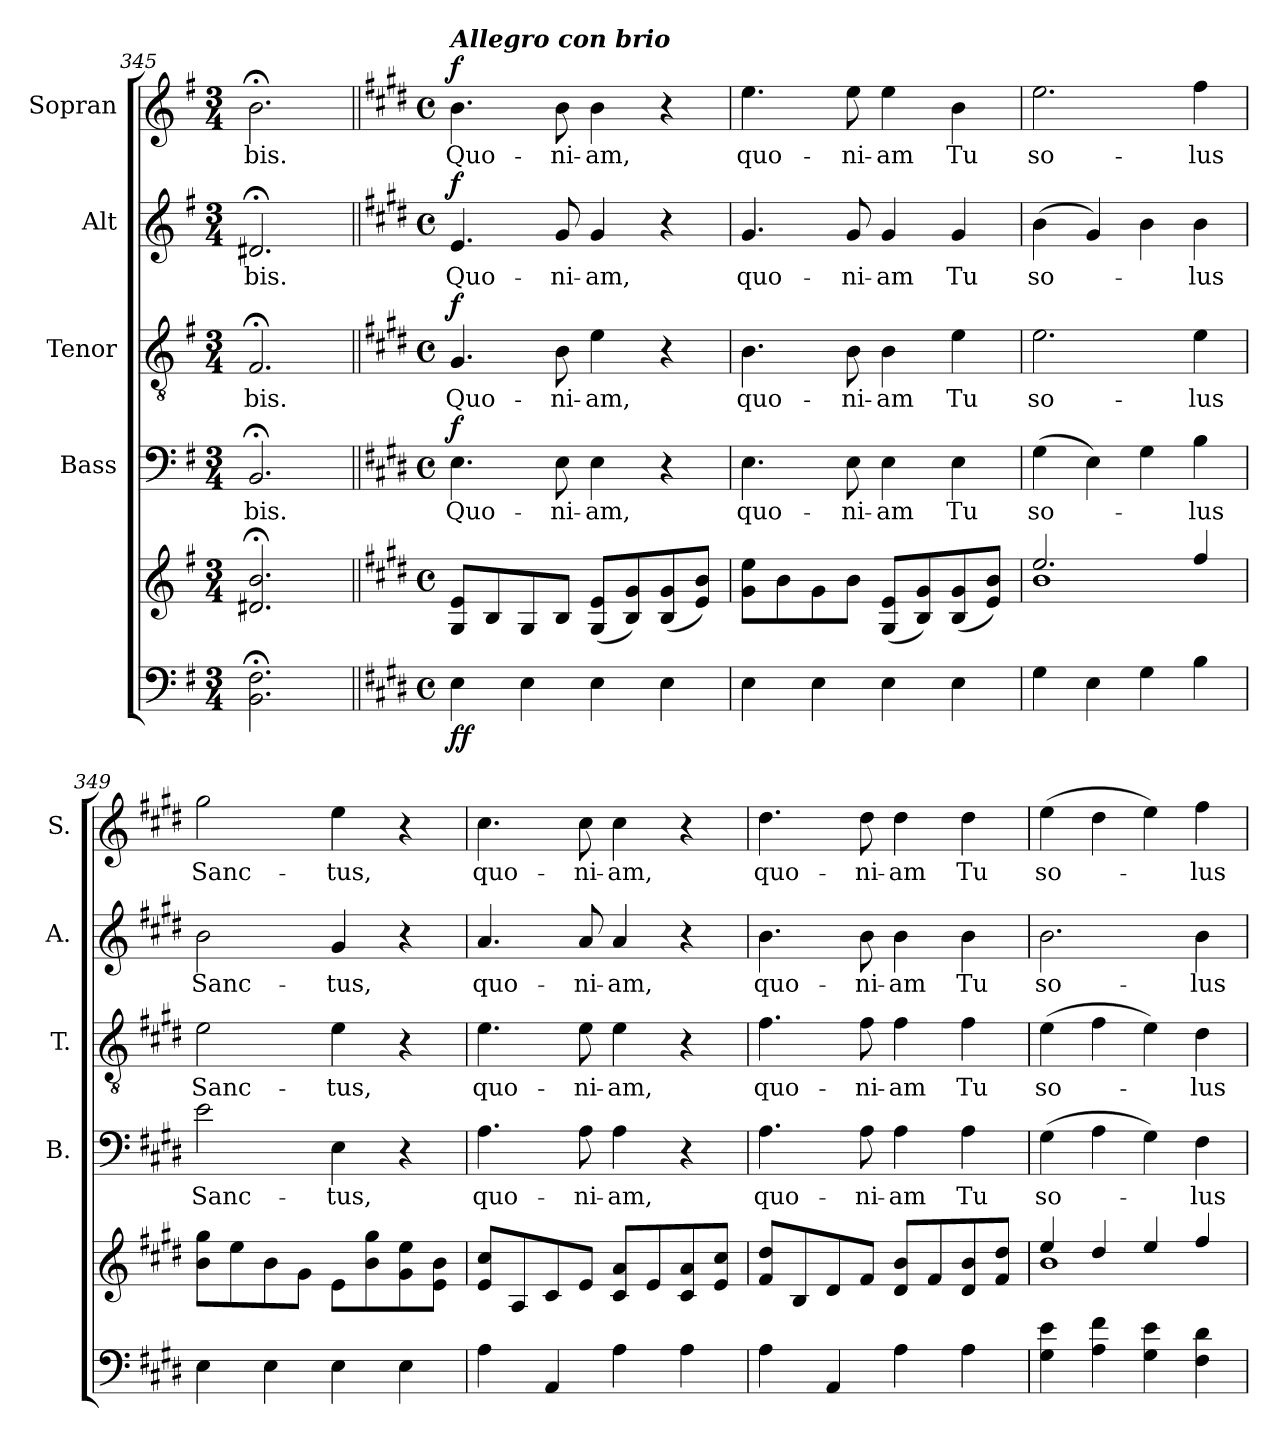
**kern	**kern	**dynam	**kern	**text	**dynam	**kern	**text	**dynam	**kern	**text	**dynam	**kern	**text	**dynam
*part5	*part5	*part5	*part4	*part4	*part4	*part3	*part3	*part3	*part2	*part2	*part2	*part1	*part1	*part1
*staff6	*staff5	*staff5/6	*staff4	*staff4	*staff4	*staff3	*staff3	*staff3	*staff2	*staff2	*staff2	*staff1	*staff1	*staff1
*	*	*	*I"Bass	*	*	*I"Tenor	*	*	*I"Alt	*	*	*I"Sopran	*	*
*	*	*	*I'B.	*	*	*I'T.	*	*	*I'A.	*	*	*I'S.	*	*
!!LO:LB:g=z
*clefF4	*clefG2	*	*clefF4	*	*	*clefGv2	*	*	*clefG2	*	*	*clefG2	*	*
*k[f#]	*k[f#]	*	*k[f#]	*	*	*k[f#]	*	*	*k[f#]	*	*	*k[f#]	*	*
*G:	*G:	*	*G:	*	*	*G:	*	*	*G:	*	*	*G:	*	*
*M3/4	*M3/4	*	*M3/4	*	*	*M3/4	*	*	*M3/4	*	*	*M3/4	*	*
=345	=345	=345	=345	=345	=345	=345	=345	=345	=345	=345	=345	=345	=345	=345
!	!	!	!	!LO:LY:b	!	!	!LO:LY:b	!	!	!LO:LY:b	!	!	!LO:LY:b	!
2.BB\;< 2.F#\;<	2.d#X/;< 2.b/;<	.	2.BB;</	-bis.	.	2.F#;</	-bis.	.	2.d#X;</	-bis.	.	2.b;<\	-bis.	.
=346||	=346||	=346||	=346||	=346||	=346||	=346||	=346||	=346||	=346||	=346||	=346||	=346||	=346||	=346||
*k[f#c#g#d#]	*k[f#c#g#d#]	*	*k[f#c#g#d#]	*	*	*k[f#c#g#d#]	*	*	*k[f#c#g#d#]	*	*	*k[f#c#g#d#]	*	*
*E:	*E:	*	*E:	*	*	*E:	*	*	*E:	*	*	*E:	*	*
*M4/4	*M4/4	*	*M4/4	*	*	*M4/4	*	*	*M4/4	*	*	*M4/4	*	*
*met(c)	*met(c)	*	*met(c)	*	*	*met(c)	*	*	*met(c)	*	*	*met(c)	*	*
!	!	!	!	!	!	!	!	!	!	!	!	!LO:TX:a:Bi:t=Allegro con brio	!	!
!	!	!LO:DY:b=2	!	!LO:LY:b	!	!	!LO:LY:b	!	!	!LO:LY:b	!	!	!LO:LY:b	!
!	!	!LO:DY:n=1:b	!	!	!LO:DY:a	!	!	!LO:DY:a	!	!	!LO:DY:a	!	!	!LO:DY:b
4E\	8G#/ 8e/L	f f	4.E\	Quo-	f	4.G#/	Quo-	f	4.e/	Quo-	f	4.b\	Quo-	f
.	8B/	.	.	.	.	.	.	.	.	.	.	.	.	.
4E\	8G#/	.	.	.	.	.	.	.	.	.	.	.	.	.
!	!	!	!	!LO:LY:b	!	!	!LO:LY:b	!	!	!LO:LY:b	!	!	!LO:LY:b	!
.	8B/J	.	8E\	-ni-	.	8B\	-ni-	.	8g#/	-ni-	.	8b\	-ni-	.
!	!	!	!	!LO:LY:b	!	!	!LO:LY:b	!	!	!LO:LY:b	!	!	!LO:LY:b	!
4E\	(<8G#/ 8e/L	.	4E\	-am,	.	4e\	-am,	.	4g#/	-am,	.	4b\	-am,	.
.	8B/ 8g#/)	.	.	.	.	.	.	.	.	.	.	.	.	.
4E\	(<8B/ 8g#/	.	4r	.	.	4r	.	.	4r	.	.	4r	.	.
.	8e/ 8b/J)	.	.	.	.	.	.	.	.	.	.	.	.	.
=347	=347	=347	=347	=347	=347	=347	=347	=347	=347	=347	=347	=347	=347	=347
!	!	!	!	!LO:LY:b	!	!	!LO:LY:b	!	!	!LO:LY:b	!	!	!LO:LY:b	!
4E\	8g#\ 8ee\L	.	4.E\	quo-	.	4.B\	quo-	.	4.g#/	quo-	.	4.ee\	quo-	.
.	8b\	.	.	.	.	.	.	.	.	.	.	.	.	.
4E\	8g#\	.	.	.	.	.	.	.	.	.	.	.	.	.
!	!	!	!	!LO:LY:b	!	!	!LO:LY:b	!	!	!LO:LY:b	!	!	!LO:LY:b	!
.	8b\J	.	8E\	-ni-	.	8B\	-ni-	.	8g#/	-ni-	.	8ee\	-ni-	.
!	!	!	!	!LO:LY:b	!	!	!LO:LY:b	!	!	!LO:LY:b	!	!	!LO:LY:b	!
4E\	(<8G#/ 8e/L	.	4E\	-am	.	4B\	-am	.	4g#/	-am	.	4ee\	-am	.
.	8B/ 8g#/)	.	.	.	.	.	.	.	.	.	.	.	.	.
!	!	!	!	!LO:LY:b	!	!	!LO:LY:b	!	!	!LO:LY:b	!	!	!LO:LY:b	!
4E\	(<8B/ 8g#/	.	4E\	Tu	.	4e\	Tu	.	4g#/	Tu	.	4b\	Tu	.
.	8e/ 8b/J)	.	.	.	.	.	.	.	.	.	.	.	.	.
=348	=348	=348	=348	=348	=348	=348	=348	=348	=348	=348	=348	=348	=348	=348
*	*^	*	*	*	*	*	*	*	*	*	*	*	*	*
!	!	!	!	!	!LO:LY:b	!	!	!LO:LY:b	!	!	!LO:LY:b	!	!	!LO:LY:b	!
4G#\	2.ee/	1b	.	(>4G#\	so-	.	2.e\	so-	.	(>4b\	so-	.	2.ee\	so-	.
4E\	.	.	.	4E\)	.	.	.	.	.	4g#/)	.	.	.	.	.
4G#\	.	.	.	4G#\	.	.	.	.	.	4b\	.	.	.	.	.
!	!	!	!	!	!LO:LY:b	!	!	!LO:LY:b	!	!	!LO:LY:b	!	!	!LO:LY:b	!
4B\	4ff#/	.	.	4B\	-lus	.	4e\	-lus	.	4b\	-lus	.	4ff#\	-lus	.
*	*v	*v	*	*	*	*	*	*	*	*	*	*	*	*	*
=349	=349	=349	=349	=349	=349	=349	=349	=349	=349	=349	=349	=349	=349	=349
!	!	!	!	!LO:LY:b	!	!	!LO:LY:b	!	!	!LO:LY:b	!	!	!LO:LY:b	!
4E\	8b\ 8gg#\L	.	2e\	Sanc-	.	2e\	Sanc-	.	2b\	Sanc-	.	2gg#\	Sanc-	.
.	8ee\	.	.	.	.	.	.	.	.	.	.	.	.	.
4E\	8b\	.	.	.	.	.	.	.	.	.	.	.	.	.
.	8g#\J	.	.	.	.	.	.	.	.	.	.	.	.	.
!	!	!	!	!LO:LY:b	!	!	!LO:LY:b	!	!	!LO:LY:b	!	!	!LO:LY:b	!
4E\	8e\L	.	4E\	-tus,	.	4e\	-tus,	.	4g#/	-tus,	.	4ee\	-tus,	.
.	8b\ 8gg#\	.	.	.	.	.	.	.	.	.	.	.	.	.
4E\	8g#\ 8ee\	.	4r	.	.	4r	.	.	4r	.	.	4r	.	.
.	8e\ 8b\J	.	.	.	.	.	.	.	.	.	.	.	.	.
!!LO:PB:g=z
=350	=350	=350	=350	=350	=350	=350	=350	=350	=350	=350	=350	=350	=350	=350
!	!	!	!	!LO:LY:b	!	!	!LO:LY:b	!	!	!LO:LY:b	!	!	!LO:LY:b	!
4A\	8e/ 8cc#/L	.	4.A\	quo-	.	4.e\	quo-	.	4.a/	quo-	.	4.cc#\	quo-	.
.	8A/	.	.	.	.	.	.	.	.	.	.	.	.	.
4AA/	8c#/	.	.	.	.	.	.	.	.	.	.	.	.	.
!	!	!	!	!LO:LY:b	!	!	!LO:LY:b	!	!	!LO:LY:b	!	!	!LO:LY:b	!
.	8e/J	.	8A\	-ni-	.	8e\	-ni-	.	8a/	-ni-	.	8cc#\	-ni-	.
!	!	!	!	!LO:LY:b	!	!	!LO:LY:b	!	!	!LO:LY:b	!	!	!LO:LY:b	!
4A\	8c#/ 8a/L	.	4A\	-am,	.	4e\	-am,	.	4a/	-am,	.	4cc#\	-am,	.
.	8e/	.	.	.	.	.	.	.	.	.	.	.	.	.
4A\	8c#/ 8a/	.	4r	.	.	4r	.	.	4r	.	.	4r	.	.
.	8e/ 8cc#/J	.	.	.	.	.	.	.	.	.	.	.	.	.
=351	=351	=351	=351	=351	=351	=351	=351	=351	=351	=351	=351	=351	=351	=351
!	!	!	!	!LO:LY:b	!	!	!LO:LY:b	!	!	!LO:LY:b	!	!	!LO:LY:b	!
4A\	8f#/ 8dd#/L	.	4.A\	quo-	.	4.f#\	quo-	.	4.b\	quo-	.	4.dd#\	quo-	.
.	8B/	.	.	.	.	.	.	.	.	.	.	.	.	.
4AA/	8d#/	.	.	.	.	.	.	.	.	.	.	.	.	.
!	!	!	!	!LO:LY:b	!	!	!LO:LY:b	!	!	!LO:LY:b	!	!	!LO:LY:b	!
.	8f#/J	.	8A\	-ni-	.	8f#\	-ni-	.	8b\	-ni-	.	8dd#\	-ni-	.
!	!	!	!	!LO:LY:b	!	!	!LO:LY:b	!	!	!LO:LY:b	!	!	!LO:LY:b	!
4A\	8d#/ 8b/L	.	4A\	-am	.	4f#\	-am	.	4b\	-am	.	4dd#\	-am	.
.	8f#/	.	.	.	.	.	.	.	.	.	.	.	.	.
!	!	!	!	!LO:LY:b	!	!	!LO:LY:b	!	!	!LO:LY:b	!	!	!LO:LY:b	!
4A\	8d#/ 8b/	.	4A\	Tu	.	4f#\	Tu	.	4b\	Tu	.	4dd#\	Tu	.
.	8f#/ 8dd#/J	.	.	.	.	.	.	.	.	.	.	.	.	.
=352	=352	=352	=352	=352	=352	=352	=352	=352	=352	=352	=352	=352	=352	=352
*	*^	*	*	*	*	*	*	*	*	*	*	*	*	*
!	!	!	!	!	!LO:LY:b	!	!	!LO:LY:b	!	!	!LO:LY:b	!	!	!LO:LY:b	!
4G#\ 4e\	4ee/	1b	.	(>4G#\	so-	.	(>4e\	so-	.	2.b\	so-	.	(>4ee\	so-	.
4A\ 4f#\	4dd#/	.	.	4A\	.	.	4f#\	.	.	.	.	.	4dd#\	.	.
4G#\ 4e\	4ee/	.	.	4G#\)	.	.	4e\)	.	.	.	.	.	4ee\)	.	.
!	!	!	!	!	!LO:LY:b	!	!	!LO:LY:b	!	!	!LO:LY:b	!	!	!LO:LY:b	!
4F#\ 4d#\	4ff#/	.	.	4F#\	-lus	.	4d#\	-lus	.	4b\	-lus	.	4ff#\	-lus	.
*	*v	*v	*	*	*	*	*	*	*	*	*	*	*	*	*
=	=	=	=	=	=	=	=	=	=	=	=	=	=	=
*-	*-	*-	*-	*-	*-	*-	*-	*-	*-	*-	*-	*-	*-	*-
